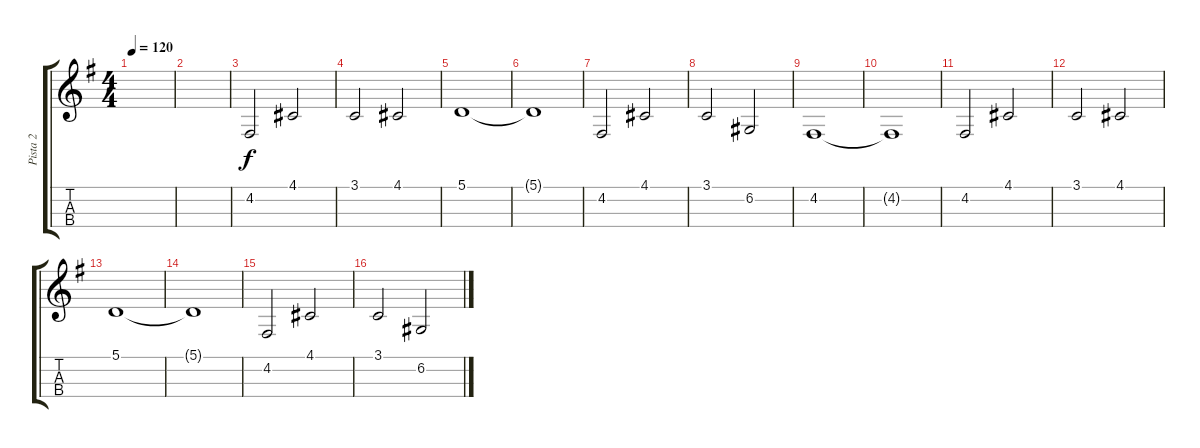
\track ("Pista 2" "Pista 2") {instrument tremolostrings}
\staff {score tabs}
\tuning (A3 D3 G2 C2) {hide}
\ts (4 4)
\tempo 120
\clef g2
\ks g
|
|
4.2.2 4.1.2 |
3.1.2 4.1.2 |
5.1.1 |
5.1{t}.1{volume 6} |
4.2.2{volume 14} 4.1.2 |
3.1.2 6.2.2 |
4.2.1 |
4.2{t}.1{volume 5} |
4.2.2{volume 14} 4.1.2 |
3.1.2 4.1.2 |
5.1.1 |
5.1{t}.1{volume 5} |
4.2.2{volume 14} 4.1.2 |
3.1.2 6.2.2
